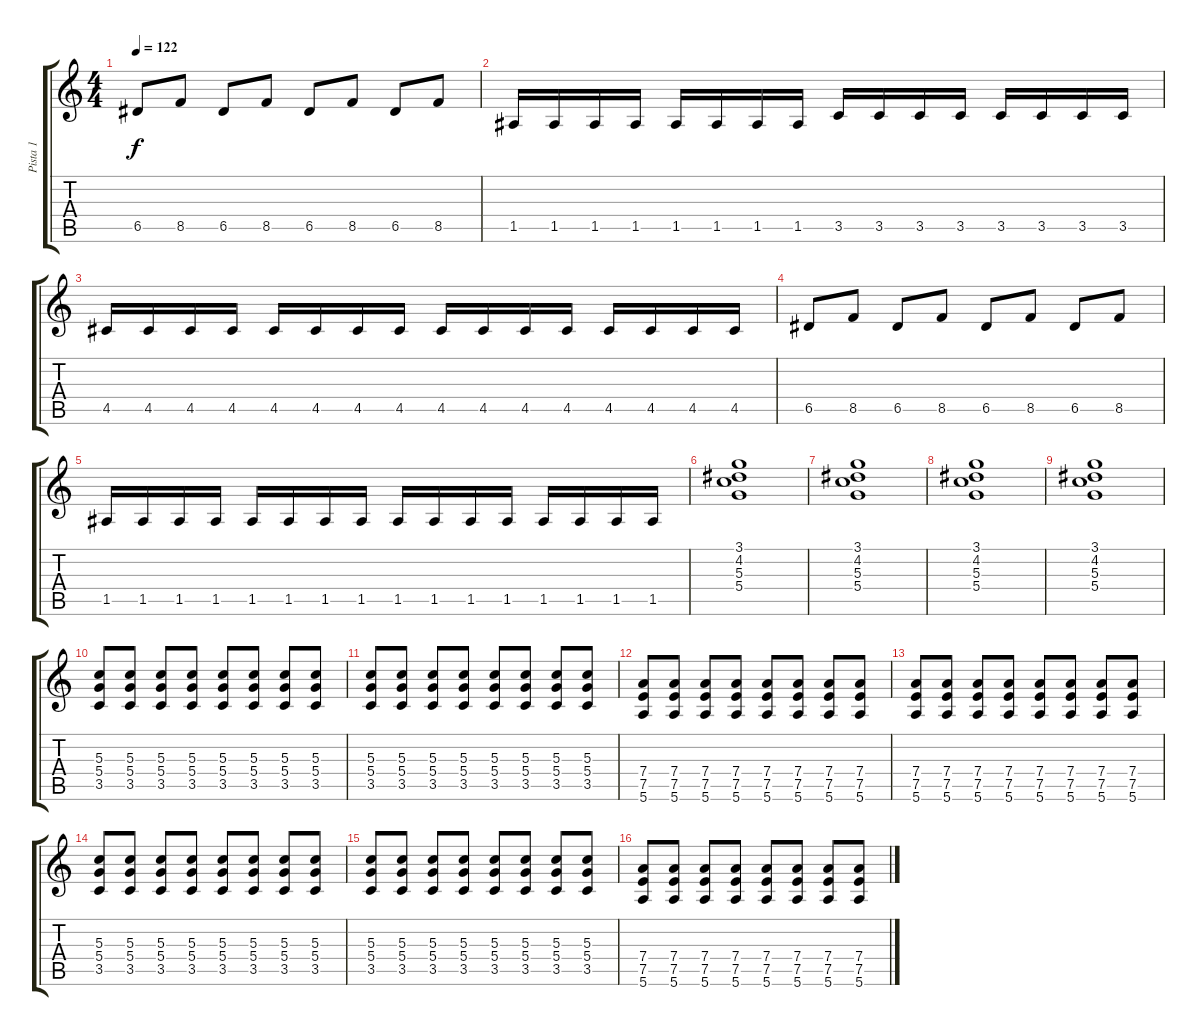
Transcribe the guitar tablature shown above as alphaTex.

\track ("Pista 1" "Pista 1") {instrument overdrivenguitar}
\staff {score tabs}
\tuning (E4 B3 G3 D3 A2 E2) {hide}
\ts (4 4)
\tempo 122
\clef g2
\ks c
6.5.8{dy f} 8.5.8 6.5.8 8.5.8 6.5.8 8.5.8 6.5.8 8.5.8 |
1.5.16 1.5.16 1.5.16 1.5.16 1.5.16 1.5.16 1.5.16 1.5.16 3.5.16 3.5.16 3.5.16 3.5.16 3.5.16 3.5.16 3.5.16 3.5.16 |
4.5.16 4.5.16 4.5.16 4.5.16 4.5.16 4.5.16 4.5.16 4.5.16 4.5.16 4.5.16 4.5.16 4.5.16 4.5.16 4.5.16 4.5.16 4.5.16 |
6.5.8 8.5.8 6.5.8 8.5.8 6.5.8 8.5.8 6.5.8 8.5.8 |
1.5.16 1.5.16 1.5.16 1.5.16 1.5.16 1.5.16 1.5.16 1.5.16 1.5.16 1.5.16 1.5.16 1.5.16 1.5.16 1.5.16 1.5.16 1.5.16 |
(3.1 4.2 5.3 5.4).1 |
(3.1 4.2 5.3 5.4).1 |
(3.1 4.2 5.3 5.4).1 |
(3.1 4.2 5.3 5.4).1 |
(5.3 5.4 3.5).8 (5.3 5.4 3.5).8 (5.3 5.4 3.5).8 (5.3 5.4 3.5).8 (5.3 5.4 3.5).8 (5.3 5.4 3.5).8 (5.3 5.4 3.5).8 (5.3 5.4 3.5).8 |
(5.3 5.4 3.5).8 (5.3 5.4 3.5).8 (5.3 5.4 3.5).8 (5.3 5.4 3.5).8 (5.3 5.4 3.5).8 (5.3 5.4 3.5).8 (5.3 5.4 3.5).8 (5.3 5.4 3.5).8 |
(7.4 7.5 5.6).8 (7.4 7.5 5.6).8 (7.4 7.5 5.6).8 (7.4 7.5 5.6).8 (7.4 7.5 5.6).8 (7.4 7.5 5.6).8 (7.4 7.5 5.6).8 (7.4 7.5 5.6).8 |
(7.4 7.5 5.6).8 (7.4 7.5 5.6).8 (7.4 7.5 5.6).8 (7.4 7.5 5.6).8 (7.4 7.5 5.6).8 (7.4 7.5 5.6).8 (7.4 7.5 5.6).8 (7.4 7.5 5.6).8 |
(5.3 5.4 3.5).8 (5.3 5.4 3.5).8 (5.3 5.4 3.5).8 (5.3 5.4 3.5).8 (5.3 5.4 3.5).8 (5.3 5.4 3.5).8 (5.3 5.4 3.5).8 (5.3 5.4 3.5).8 |
(5.3 5.4 3.5).8 (5.3 5.4 3.5).8 (5.3 5.4 3.5).8 (5.3 5.4 3.5).8 (5.3 5.4 3.5).8 (5.3 5.4 3.5).8 (5.3 5.4 3.5).8 (5.3 5.4 3.5).8 |
(7.4 7.5 5.6).8 (7.4 7.5 5.6).8 (7.4 7.5 5.6).8 (7.4 7.5 5.6).8 (7.4 7.5 5.6).8 (7.4 7.5 5.6).8 (7.4 7.5 5.6).8 (7.4 7.5 5.6).8
